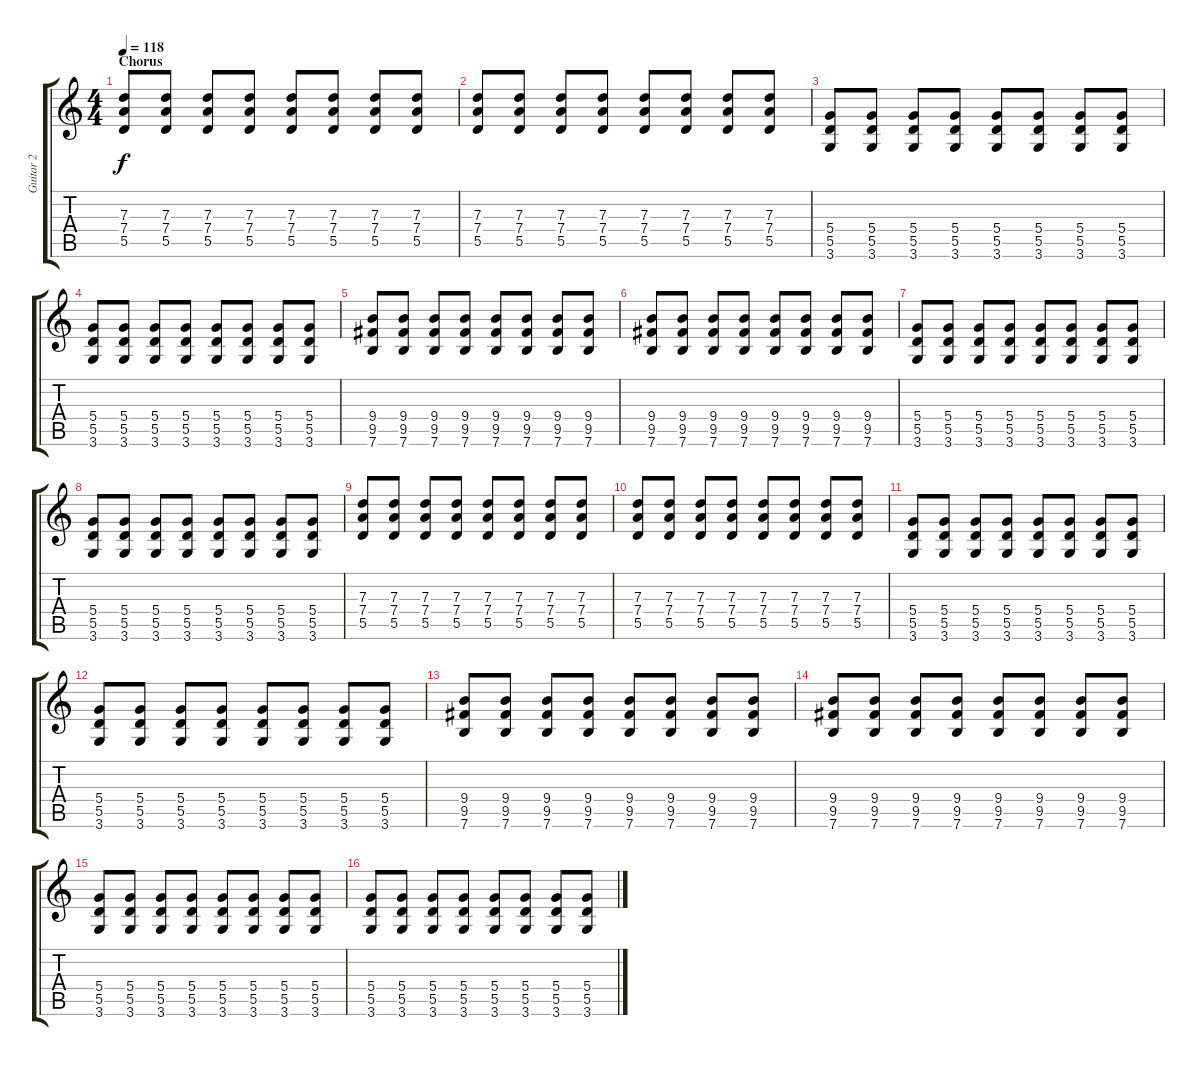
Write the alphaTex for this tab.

\track ("Guitar 2" "Guitar 2") {instrument distortionguitar}
\staff {score tabs}
\tuning (E4 B3 G3 D3 A2 E2) {hide}
\ts (4 4)
\section ("" "Chorus")
\tempo 118
\clef g2
\ks c
(7.3 7.4 5.5).8{dy f} (7.3 7.4 5.5).8 (7.3 7.4 5.5).8 (7.3 7.4 5.5).8 (7.3 7.4 5.5).8 (7.3 7.4 5.5).8 (7.3 7.4 5.5).8 (7.3 7.4 5.5).8 |
(7.3 7.4 5.5).8 (7.3 7.4 5.5).8 (7.3 7.4 5.5).8 (7.3 7.4 5.5).8 (7.3 7.4 5.5).8 (7.3 7.4 5.5).8 (7.3 7.4 5.5).8 (7.3 7.4 5.5).8 |
(5.4 5.5 3.6).8 (5.4 5.5 3.6).8 (5.4 5.5 3.6).8 (5.4 5.5 3.6).8 (5.4 5.5 3.6).8 (5.4 5.5 3.6).8 (5.4 5.5 3.6).8 (5.4 5.5 3.6).8 |
(5.4 5.5 3.6).8 (5.4 5.5 3.6).8 (5.4 5.5 3.6).8 (5.4 5.5 3.6).8 (5.4 5.5 3.6).8 (5.4 5.5 3.6).8 (5.4 5.5 3.6).8 (5.4 5.5 3.6).8 |
(9.4 9.5 7.6).8 (9.4 9.5 7.6).8 (9.4 9.5 7.6).8 (9.4 9.5 7.6).8 (9.4 9.5 7.6).8 (9.4 9.5 7.6).8 (9.4 9.5 7.6).8 (9.4 9.5 7.6).8 |
(9.4 9.5 7.6).8 (9.4 9.5 7.6).8 (9.4 9.5 7.6).8 (9.4 9.5 7.6).8 (9.4 9.5 7.6).8 (9.4 9.5 7.6).8 (9.4 9.5 7.6).8 (9.4 9.5 7.6).8 |
(5.4 5.5 3.6).8 (5.4 5.5 3.6).8 (5.4 5.5 3.6).8 (5.4 5.5 3.6).8 (5.4 5.5 3.6).8 (5.4 5.5 3.6).8 (5.4 5.5 3.6).8 (5.4 5.5 3.6).8 |
(5.4 5.5 3.6).8 (5.4 5.5 3.6).8 (5.4 5.5 3.6).8 (5.4 5.5 3.6).8 (5.4 5.5 3.6).8 (5.4 5.5 3.6).8 (5.4 5.5 3.6).8 (5.4 5.5 3.6).8 |
(7.3 7.4 5.5).8 (7.3 7.4 5.5).8 (7.3 7.4 5.5).8 (7.3 7.4 5.5).8 (7.3 7.4 5.5).8 (7.3 7.4 5.5).8 (7.3 7.4 5.5).8 (7.3 7.4 5.5).8 |
(7.3 7.4 5.5).8 (7.3 7.4 5.5).8 (7.3 7.4 5.5).8 (7.3 7.4 5.5).8 (7.3 7.4 5.5).8 (7.3 7.4 5.5).8 (7.3 7.4 5.5).8 (7.3 7.4 5.5).8 |
(5.4 5.5 3.6).8 (5.4 5.5 3.6).8 (5.4 5.5 3.6).8 (5.4 5.5 3.6).8 (5.4 5.5 3.6).8 (5.4 5.5 3.6).8 (5.4 5.5 3.6).8 (5.4 5.5 3.6).8 |
(5.4 5.5 3.6).8 (5.4 5.5 3.6).8 (5.4 5.5 3.6).8 (5.4 5.5 3.6).8 (5.4 5.5 3.6).8 (5.4 5.5 3.6).8 (5.4 5.5 3.6).8 (5.4 5.5 3.6).8 |
(9.4 9.5 7.6).8 (9.4 9.5 7.6).8 (9.4 9.5 7.6).8 (9.4 9.5 7.6).8 (9.4 9.5 7.6).8 (9.4 9.5 7.6).8 (9.4 9.5 7.6).8 (9.4 9.5 7.6).8 |
(9.4 9.5 7.6).8 (9.4 9.5 7.6).8 (9.4 9.5 7.6).8 (9.4 9.5 7.6).8 (9.4 9.5 7.6).8 (9.4 9.5 7.6).8 (9.4 9.5 7.6).8 (9.4 9.5 7.6).8 |
(5.4 5.5 3.6).8 (5.4 5.5 3.6).8 (5.4 5.5 3.6).8 (5.4 5.5 3.6).8 (5.4 5.5 3.6).8 (5.4 5.5 3.6).8 (5.4 5.5 3.6).8 (5.4 5.5 3.6).8 |
(5.4 5.5 3.6).8 (5.4 5.5 3.6).8 (5.4 5.5 3.6).8 (5.4 5.5 3.6).8 (5.4 5.5 3.6).8 (5.4 5.5 3.6).8 (5.4 5.5 3.6).8 (5.4 5.5 3.6).8
